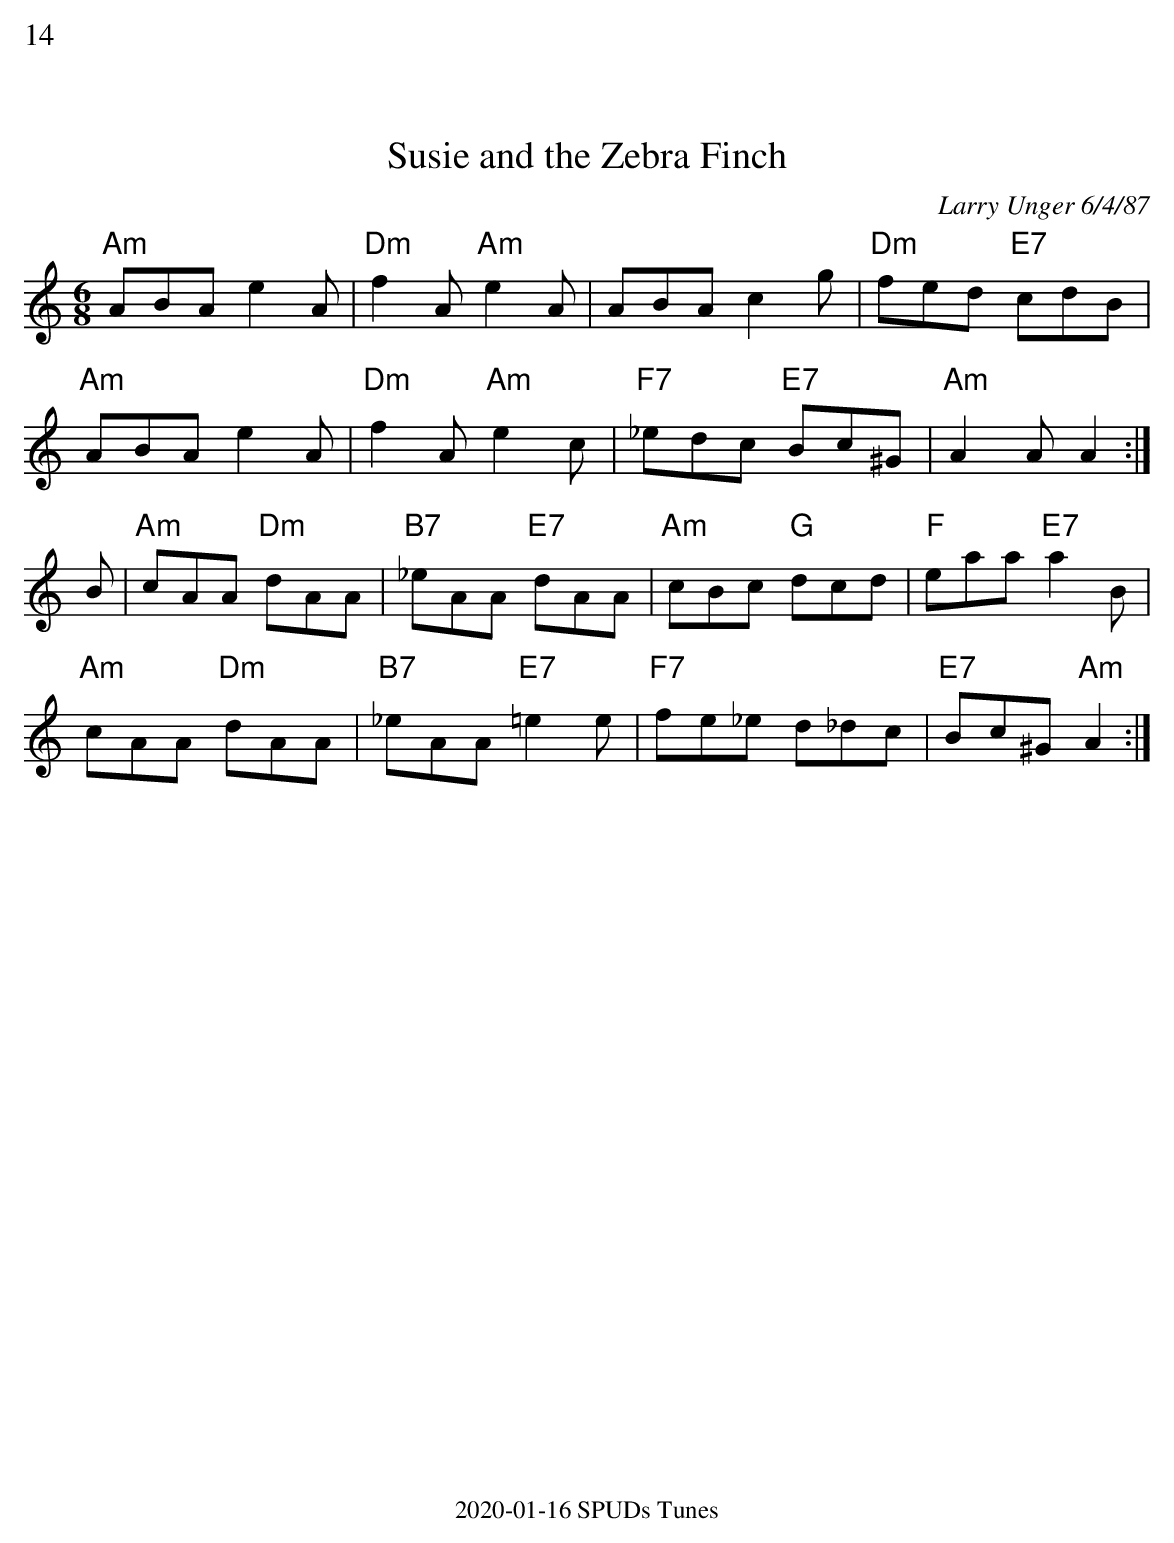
X:1
%%text 14
T:Susie and the Zebra Finch
C:Larry Unger 6/4/87
M:6/8
K:Am
"Am" ABA e2A|"Dm" f2A "Am" e2A| ABA c2 g| "Dm" fed "E7"cdB|
"Am" ABA e2A|"Dm" f2A "Am" e2c|"F7"_edc "E7"Bc^G| "Am" A2A A2:|
B|"Am"cAA "Dm"dAA|"B7" _eAA "E7"dAA| "Am"cBc "G"dcd|"F" eaa "E7" a2B|
"Am"cAA "Dm"dAA|"B7" _eAA "E7"=e2e| "F7"fe_e d_dc|"E7"Bc^G "Am"A2:|
